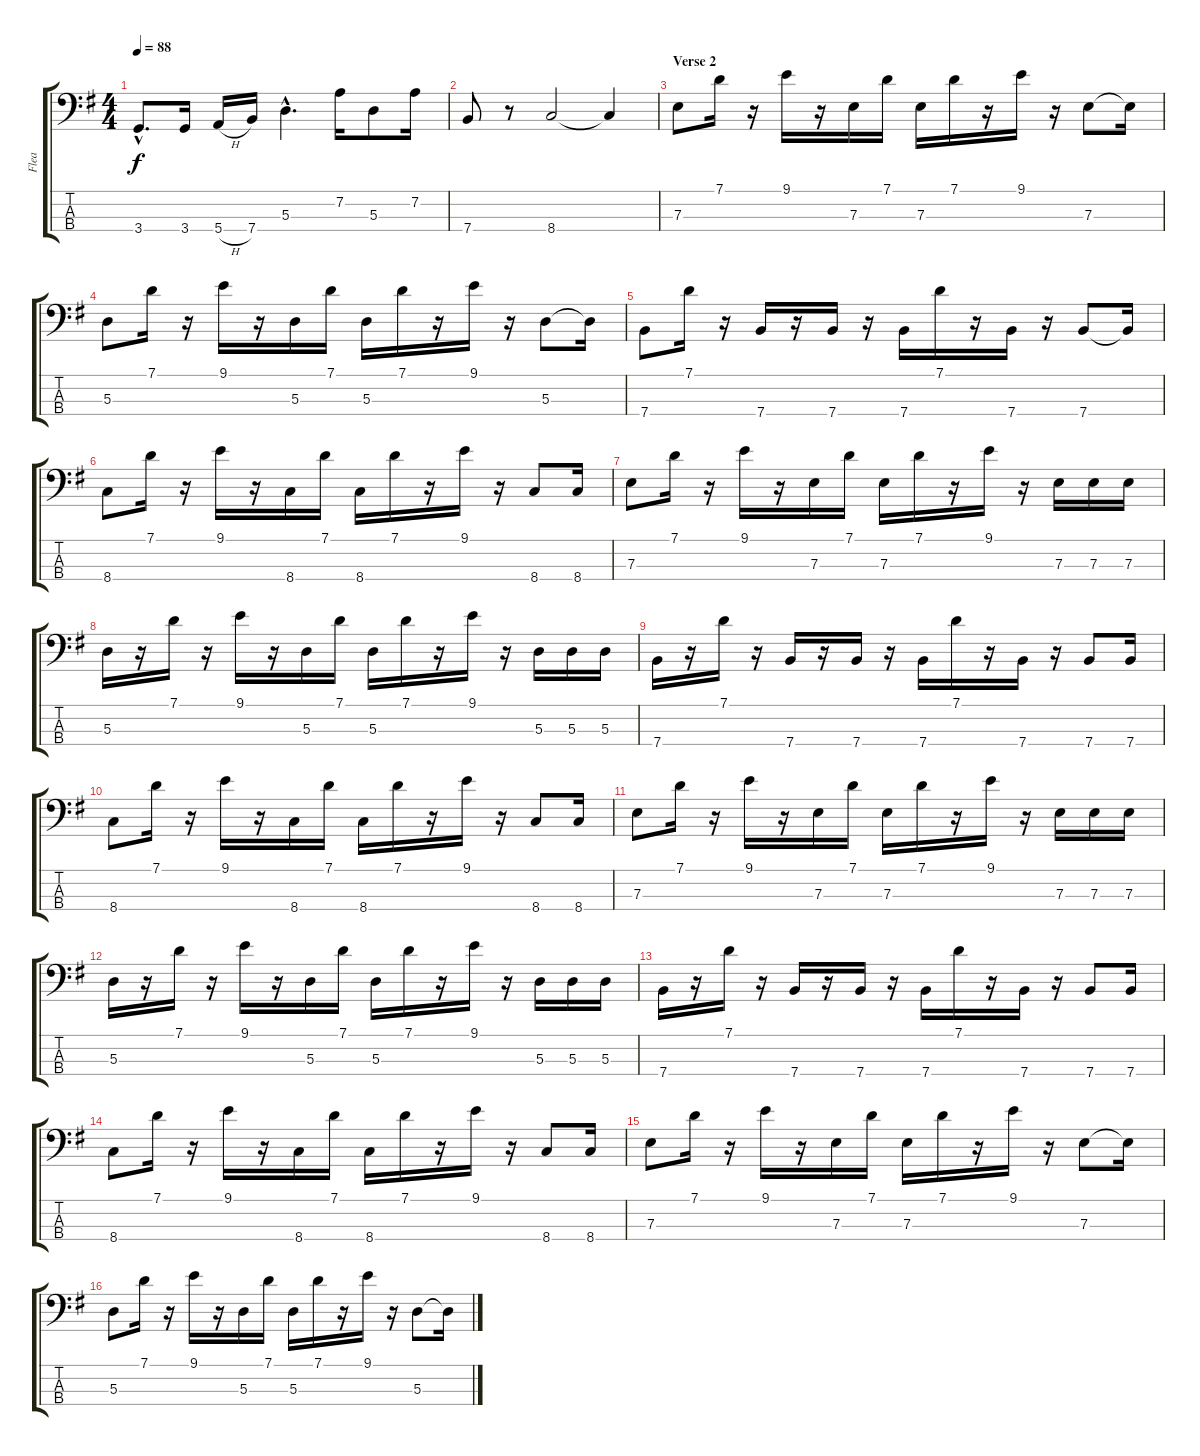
\track ("Flea" "Flea") {instrument electricbassfinger}
\staff {score tabs}
\tuning (G2 D2 A1 E1) {hide}
\ts (4 4)
\tempo 88
\clef f4
\ks g
3.4{hac}.8{d dy f instrument electricbassfinger} 3.4.16 5.4{h}.16 7.4.16 5.3{hac}.4{d} 7.2.16 5.3.8 7.2.16 |
7.4.8 r.8 8.4.2 8.4{t}.4 |
\section ("" "Verse 2")
7.3.8{instrument slapbass1} 7.1.16 r.16 9.1.16 r.16 7.3.16 7.1.16 7.3.16 7.1.16 r.16 9.1.16 r.16 7.3.8 7.3{t}.16 |
5.3.8 7.1.16 r.16 9.1.16 r.16 5.3.16 7.1.16 5.3.16 7.1.16 r.16 9.1.16 r.16 5.3.8 5.3{t}.16 |
7.4.8 7.1.16 r.16 7.4.16 r.16 7.4.16 r.16 7.4.16 7.1.16 r.16 7.4.16 r.16 7.4.8 7.4{t}.16 |
8.4.8 7.1.16 r.16 9.1.16 r.16 8.4.16 7.1.16 8.4.16 7.1.16 r.16 9.1.16 r.16 8.4.8 8.4.16 |
7.3.8 7.1.16 r.16 9.1.16 r.16 7.3.16 7.1.16 7.3.16 7.1.16 r.16 9.1.16 r.16 7.3.16 7.3.16 7.3.16 |
5.3.16 r.16 7.1.16 r.16 9.1.16 r.16 5.3.16 7.1.16 5.3.16 7.1.16 r.16 9.1.16 r.16 5.3.16 5.3.16 5.3.16 |
7.4.16 r.16 7.1.16 r.16 7.4.16 r.16 7.4.16 r.16 7.4.16 7.1.16 r.16 7.4.16 r.16 7.4.8 7.4.16 |
8.4.8 7.1.16 r.16 9.1.16 r.16 8.4.16 7.1.16 8.4.16 7.1.16 r.16 9.1.16 r.16 8.4.8 8.4.16 |
7.3.8 7.1.16 r.16 9.1.16 r.16 7.3.16 7.1.16 7.3.16 7.1.16 r.16 9.1.16 r.16 7.3.16 7.3.16 7.3.16 |
5.3.16 r.16 7.1.16 r.16 9.1.16 r.16 5.3.16 7.1.16 5.3.16 7.1.16 r.16 9.1.16 r.16 5.3.16 5.3.16 5.3.16 |
7.4.16 r.16 7.1.16 r.16 7.4.16 r.16 7.4.16 r.16 7.4.16 7.1.16 r.16 7.4.16 r.16 7.4.8 7.4.16 |
8.4.8 7.1.16 r.16 9.1.16 r.16 8.4.16 7.1.16 8.4.16 7.1.16 r.16 9.1.16 r.16 8.4.8 8.4.16 |
7.3.8{instrument slapbass1} 7.1.16 r.16 9.1.16 r.16 7.3.16 7.1.16 7.3.16 7.1.16 r.16 9.1.16 r.16 7.3.8 7.3{t}.16 |
5.3.8 7.1.16 r.16 9.1.16 r.16 5.3.16 7.1.16 5.3.16 7.1.16 r.16 9.1.16 r.16 5.3.8 5.3{t}.16
